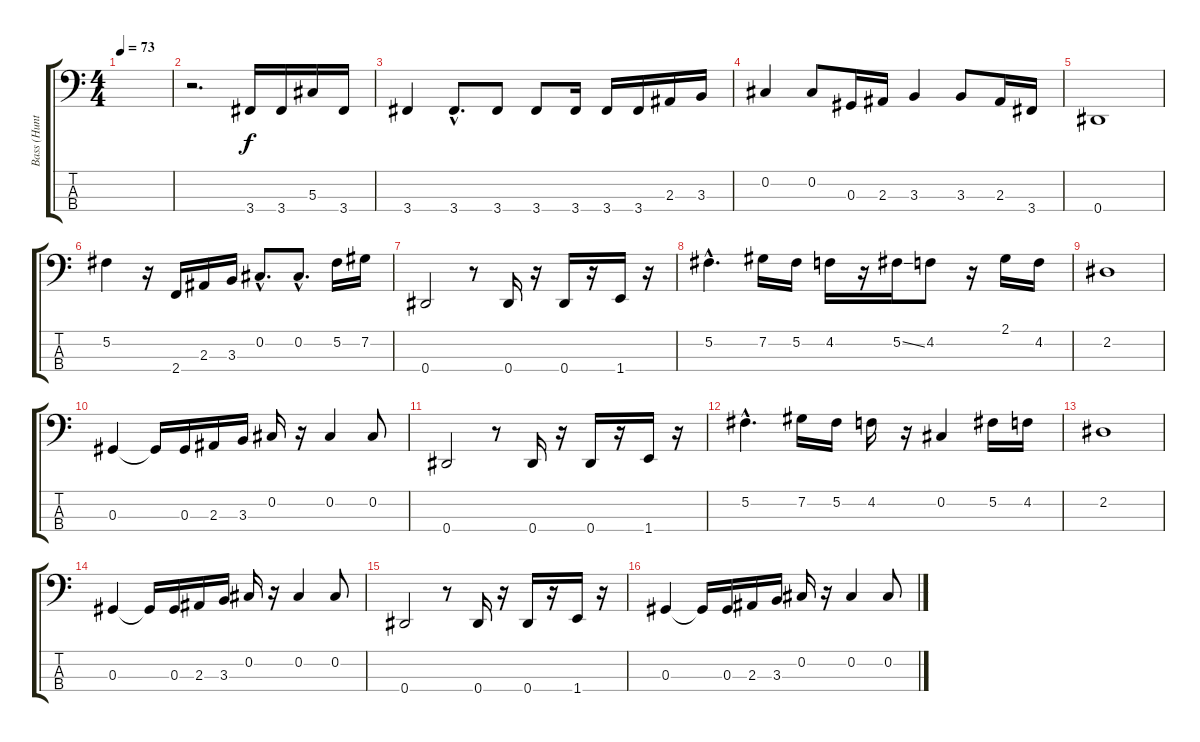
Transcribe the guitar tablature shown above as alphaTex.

\track ("Bass (Hunter)" "Bass (Hunt") {instrument electricbasspick}
\staff {score tabs}
\tuning (Gb2 Db2 Ab1 Eb1) {hide}
\ts (4 4)
\tempo 73
\clef f4
\ks c
|
r.2{d} 3.4.16 3.4.16 5.3.16 3.4.16 |
3.4.4 3.4{hac}.8{d} 3.4.8 3.4.8 3.4.16 3.4.16 3.4.16 2.3.16 3.3.16 |
0.2.4 0.2.8 0.3.16 2.3.16 3.3.4 3.3.8 2.3.16 3.4.16 |
0.4.1 |
5.2.4 r.16 2.4.16 2.3.16 3.3.16 0.2{hac}.8{d} 0.2{hac}.8{d} 5.2.16 7.2.16 |
0.4.2 r.8 0.4.16 r.16 0.4.16 r.16 1.4.16 r.16 |
5.2{hac}.4{d} 7.2.16 5.2.16 4.2.16 r.16 5.2{ss}.16 4.2.8 r.16 2.1.16 4.2.16 |
2.2.1 |
0.3.4 0.3{t}.16 0.3.16 2.3.16 3.3.16 0.2.16 r.16 0.2.4 0.2.8 |
0.4.2 r.8 0.4.16 r.16 0.4.16 r.16 1.4.16 r.16 |
5.2{hac}.4{d} 7.2.16 5.2.16 4.2.16 r.16 0.2.4 5.2.16 4.2.16 |
2.2.1 |
0.3.4 0.3{t}.16 0.3.16 2.3.16 3.3.16 0.2.16 r.16 0.2.4 0.2.8 |
0.4.2 r.8 0.4.16 r.16 0.4.16 r.16 1.4.16 r.16 |
0.3.4 0.3{t}.16 0.3.16 2.3.16 3.3.16 0.2.16 r.16 0.2.4 0.2.8
